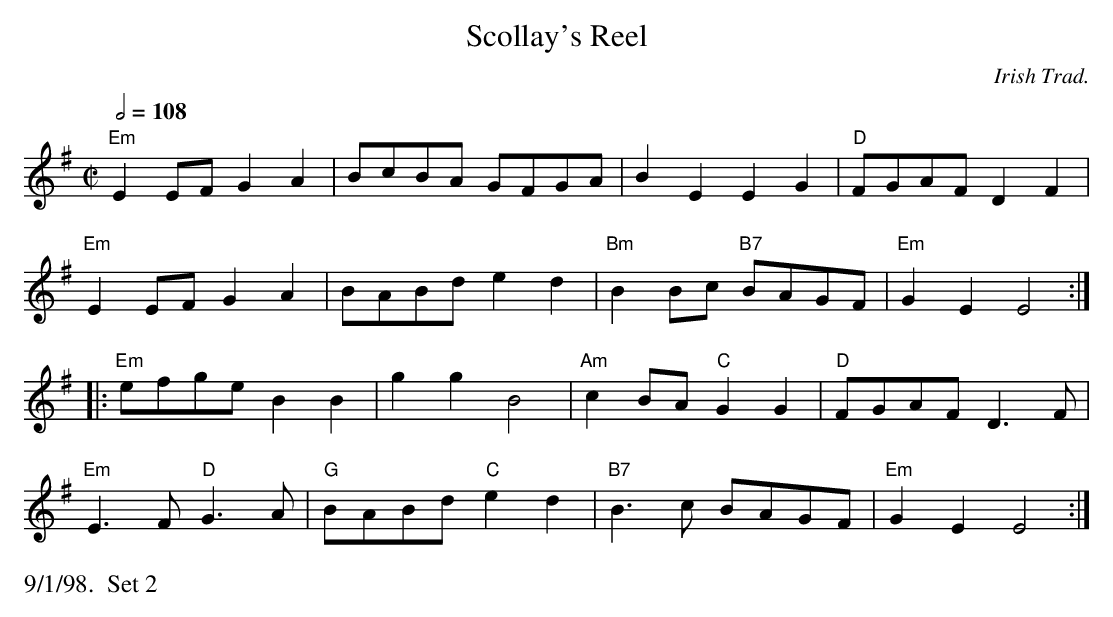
X:1
T: Scollay's Reel
C: Irish Trad.
M: C|
Q: 1/2=108
K: Em
"Em"E2EF G2A2| BcBA GFGA| B2E2 E2G2| "D"FGAF D2F2|
"Em"E2EF G2A2| BABd e2 d2 | "Bm"B2 Bc "B7"BAGF| "Em"G2E2 E4 :|
|:\
"Em"efge B2B2| g2g2 B4| "Am"c2BA "C"G2G2| "D"FGAF D3F|
"Em"E3F "D"G3A| "G"BABd "C"e2d2| "B7"B3c BAGF| "Em"G2E2 E4 :|
